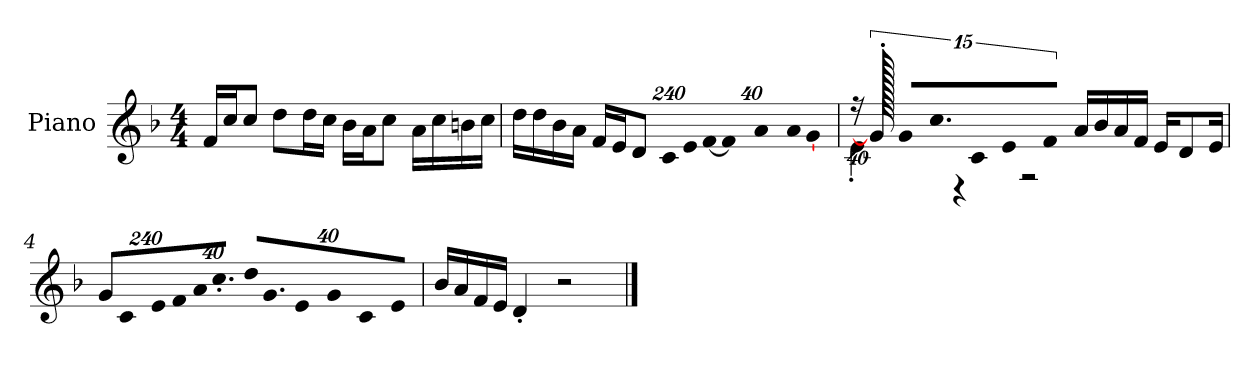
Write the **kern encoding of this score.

**kern
*part1
*staff1
*I"Piano
*I'P-no
*clefG2
*k[b-]
*M4/4
*MM90
=1
16f/LL
16cc/J
8cc/J
8dd\L
16dd\L
16cc\JJ
16b-\LL
16a\J
8cc\J
16a\LL
16cc\
16bn\
16cc\JJ
=2
16dd\LL
16dd\
16b-\
16a\JJ
16f/LL
16e/J
8d/J
*Xbrackettup
!LO:N:vis=16
1920%137c/LL
!LO:N:vis=32
640%23e/L
!LO:N:vis=32
[640%23f/JJ
!LO:N:vis=8
960%137f/]
!LO:N:vis=16
1920%137a/L
!LO:N:vis=32
640%23a/K
[384%41g/J
=3
*brackettup
!LO:N:vis=32
*^
640%23r	4e'\
1920g'/]	.
!LO:N:vis=16	!
1920%137g/LL	.
!LO:N:vis=16.	!
960%103cc/	.
!LO:N:vis=16	!
1920%137c/	.
.	4r
!LO:N:vis=16	!
1920%137e/J	.
!LO:N:vis=8	!
960%137f/J	.
.	2r
16a/LL	.
16b-/	.
16a/	.
16f/JJ	.
16e/KL	.
8d/	.
16e/Jk	.
.	1920ryy
*v	*v
!!LO:LB:g=z
=4
*Xbrackettup
*^
!LO:N:vis=16	!
*v	*v
1920%137g/KL
!LO:N:vis=8
960%137c/
!LO:N:vis=16
1920%137e/L
!LO:N:vis=16
1920%137f/
!LO:N:vis=32
640%23a/K
!LO:N:vis=16.
960%103cc'/JJ
!LO:N:vis=32
640%23dd/KLL
!LO:N:vis=16.
960%103g/
!LO:N:vis=16
1920%137e/
!LO:N:vis=16
1920%137g/J
!LO:N:vis=8
960%137c/
!LO:N:vis=16
1920%137e/Jk
=5
16b-/LL
16a/
16f/
16e/JJ
4d'/
2r
==
*-
